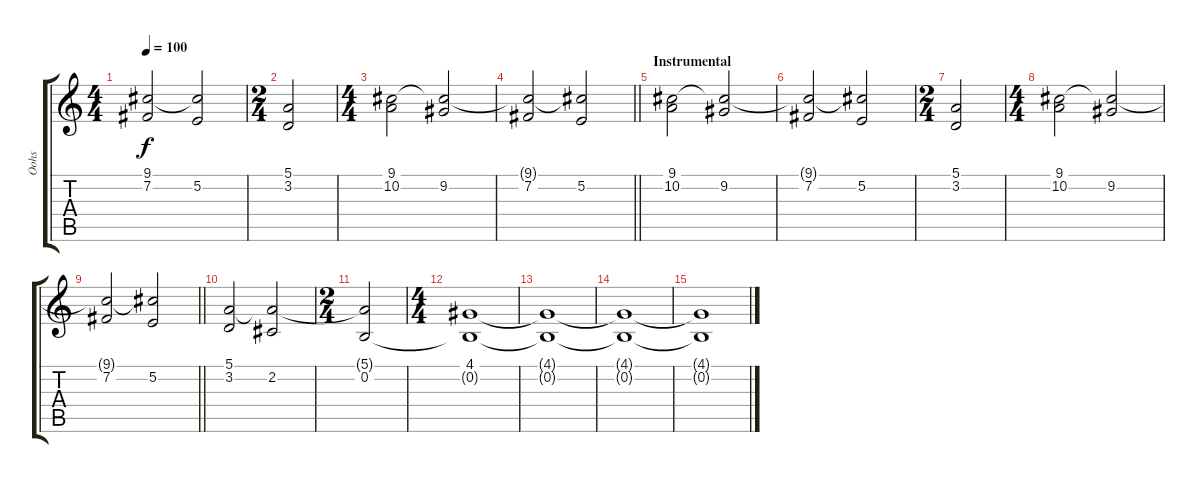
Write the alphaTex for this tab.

\track ("Oohs" "Oohs") {instrument voiceoohs}
\staff {score tabs}
\tuning (E4 B3 G3 D3 A2 E2) {hide}
\ts (4 4)
\tempo 100
\clef g2
\ks c
(9.1{t} 7.2).2{dy f} (9.1{t} 5.2).2 |
\ts (2 4)
(5.1 3.2).2 |
\ts (4 4)
(9.1 10.2).2 (9.1{t} 9.2).2 |
\barLineRight lightlight
(9.1{t} 7.2).2 (9.1{t} 5.2).2 |
\section ("" "Instrumental")
(9.1 10.2).2 (9.1{t} 9.2).2 |
(9.1{t} 7.2).2 (9.1{t} 5.2).2 |
\ts (2 4)
(5.1 3.2).2 |
\ts (4 4)
(9.1 10.2).2 (9.1{t} 9.2).2 |
\barLineRight lightlight
(9.1{t} 7.2).2 (9.1{t} 5.2).2 |
(5.1 3.2).2 (5.1{t} 2.2).2 |
\ts (2 4)
(5.1{t} 0.2).2 |
\ts (4 4)
(4.1 0.2{t}).1 |
(4.1{t} 0.2{t}).1 |
(4.1{t} 0.2{t}).1 |
(4.1{t} 0.2{t}).1
